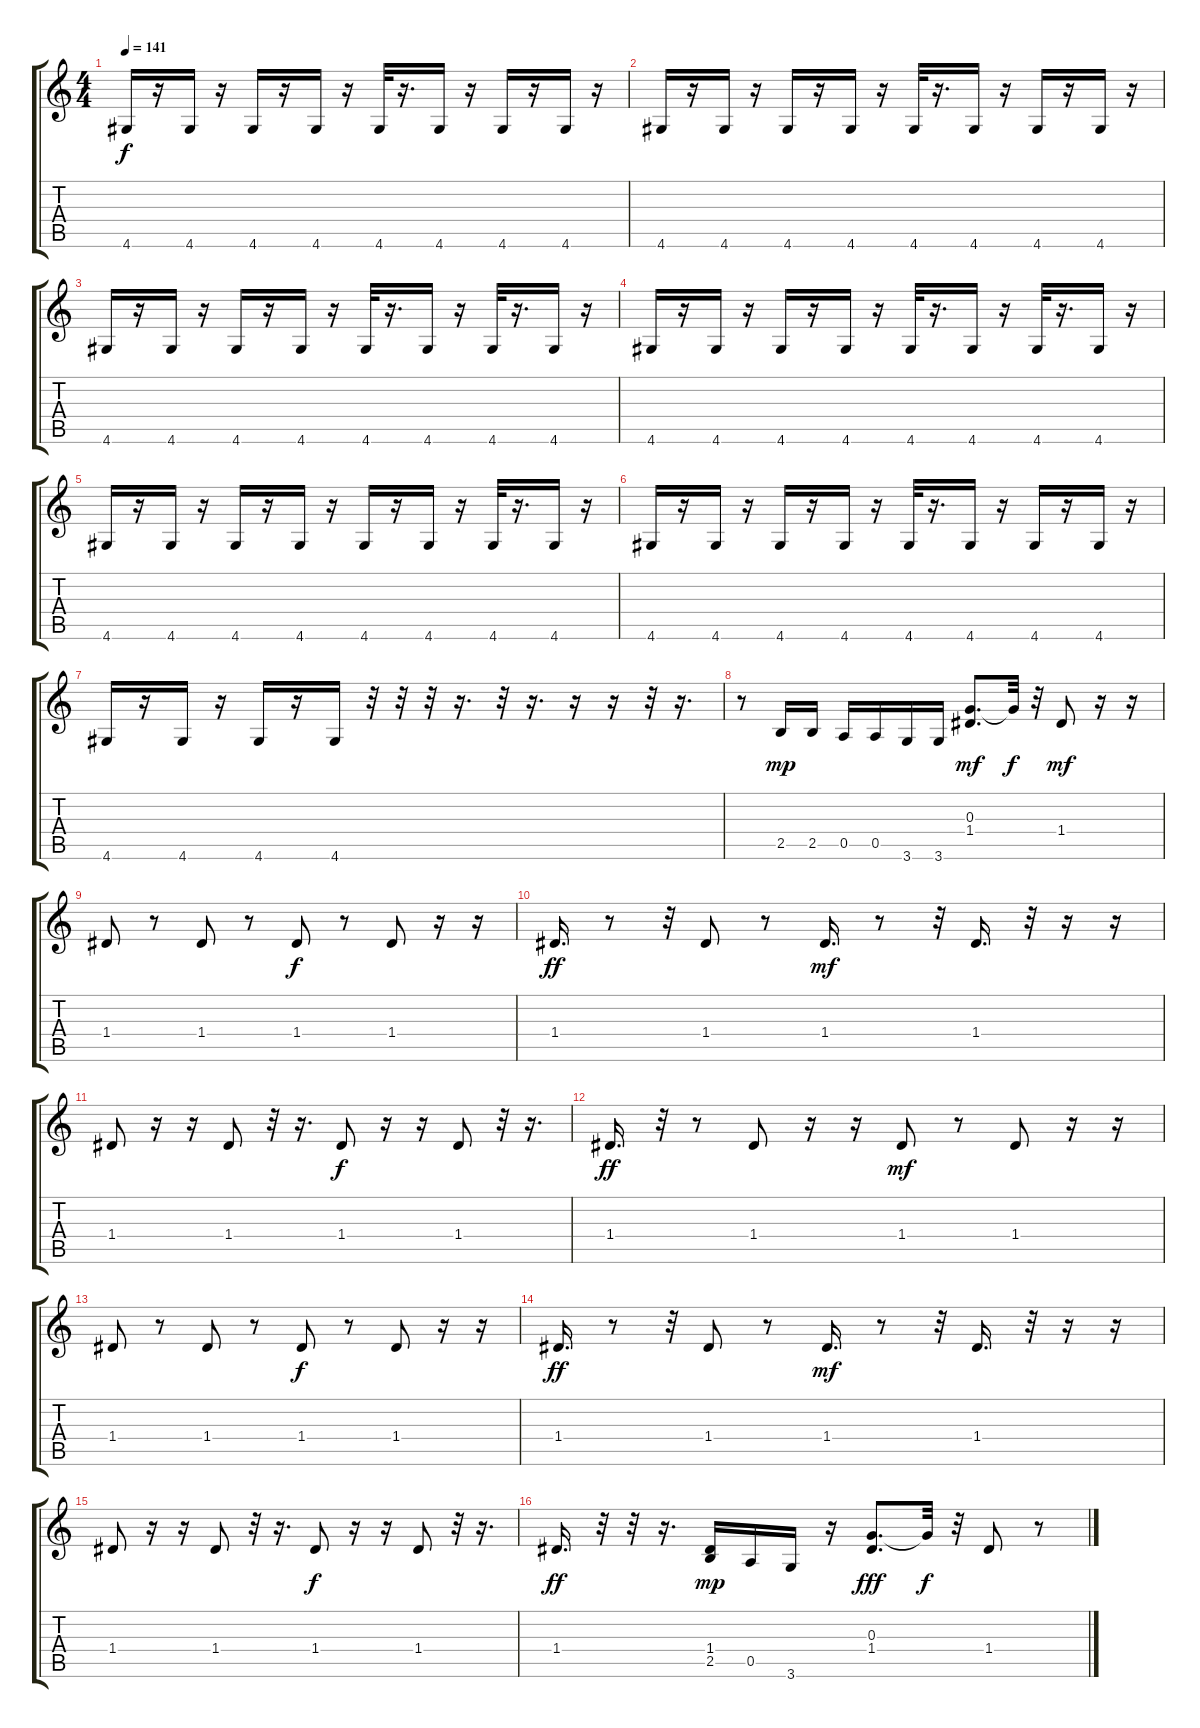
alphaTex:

\track "" {instrument acousticguitarsteel}
\staff {score tabs}
\tuning (E4 B3 G3 D3 A2 E2) {hide}
\ts (4 4)
\tempo 141
\clef g2
\ks c
4.6.16{dy f} r.16 4.6.16 r.16 4.6.16 r.16 4.6.16 r.16 4.6.32 r.16{d} 4.6.16 r.16 4.6.16 r.16 4.6.16 r.16 |
4.6.16 r.16 4.6.16 r.16 4.6.16 r.16 4.6.16 r.16 4.6.32 r.16{d} 4.6.16 r.16 4.6.16 r.16 4.6.16 r.16 |
4.6.16 r.16 4.6.16 r.16 4.6.16 r.16 4.6.16 r.16 4.6.32 r.16{d} 4.6.16 r.16 4.6.32 r.16{d} 4.6.16 r.16 |
4.6.16 r.16 4.6.16 r.16 4.6.16 r.16 4.6.16 r.16 4.6.32 r.16{d} 4.6.16 r.16 4.6.32 r.16{d} 4.6.16 r.16 |
4.6.16 r.16 4.6.16 r.16 4.6.16 r.16 4.6.16 r.16 4.6.16 r.16 4.6.16 r.16 4.6.32 r.16{d} 4.6.16 r.16 |
4.6.16 r.16 4.6.16 r.16 4.6.16 r.16 4.6.16 r.16 4.6.32 r.16{d} 4.6.16 r.16 4.6.16 r.16 4.6.16 r.16 |
4.6.16 r.16 4.6.16 r.16 4.6.16 r.16 4.6.16 r.32 r.32 r.32 r.16{d} r.32 r.16{d} r.16 r.16 r.32 r.16{d} |
r.8 2.5.16{dy mp} 2.5.16 0.5.16 0.5.16 3.6.16 3.6.16 (0.3 1.4).8{d dy mf} 0.3{t}.32{dy f} r.32 1.4.8{dy mf} r.16 r.16 |
1.4.8 r.8 1.4.8 r.8 1.4.8{dy f} r.8 1.4.8 r.16 r.16 |
1.4.16{d dy ff} r.8 r.32 1.4.8 r.8 1.4.16{d dy mf} r.8 r.32 1.4.16{d} r.32 r.16 r.16 |
1.4.8 r.16 r.16 1.4.8 r.32 r.16{d} 1.4.8{dy f} r.16 r.16 1.4.8 r.32 r.16{d} |
1.4.16{d dy ff} r.32 r.8 1.4.8 r.16 r.16 1.4.8{dy mf} r.8 1.4.8 r.16 r.16 |
1.4.8 r.8 1.4.8 r.8 1.4.8{dy f} r.8 1.4.8 r.16 r.16 |
1.4.16{d dy ff} r.8 r.32 1.4.8 r.8 1.4.16{d dy mf} r.8 r.32 1.4.16{d} r.32 r.16 r.16 |
1.4.8 r.16 r.16 1.4.8 r.32 r.16{d} 1.4.8{dy f} r.16 r.16 1.4.8 r.32 r.16{d} |
1.4.16{d dy ff} r.32 r.32 r.16{d} (1.4 2.5).16{dy mp} 0.5.16 3.6.16 r.16 (0.3 1.4).8{d dy fff} 0.3{t}.32{dy f} r.32 1.4.8 r.8
